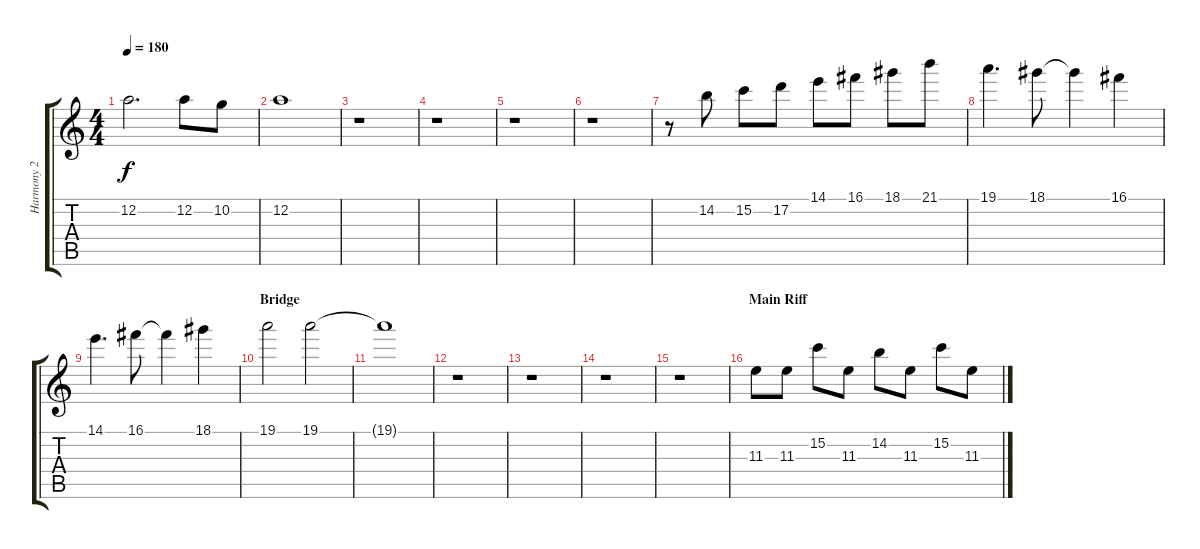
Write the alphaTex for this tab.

\track ("Harmony 2" "Harmony 2") {instrument overdrivenguitar}
\staff {score tabs}
\tuning (D4 A3 F3 C3 G2 C2) {hide}
\ts (4 4)
\tempo 180
\clef g2
\ks aminor
12.2.2{d dy f} 12.2.8 10.2.8 |
12.2.1 |
r.1 |
r.1 |
r.1 |
r.1 |
r.8 14.2.8 15.2.8 17.2.8 14.1.8 16.1.8 18.1.8 21.1.8 |
19.1.4{d} 18.1.8 18.1{t}.4 16.1.4 |
14.1.4{d} 16.1.8 16.1{t}.4 18.1.4 |
\section ("" "Bridge")
19.1.2 19.1.2 |
19.1{t}.1 |
r.1 |
r.1 |
r.1 |
r.1 |
\section ("" "Main Riff")
11.3.8 11.3.8 15.2.8 11.3.8 14.2.8 11.3.8 15.2.8 11.3.8
